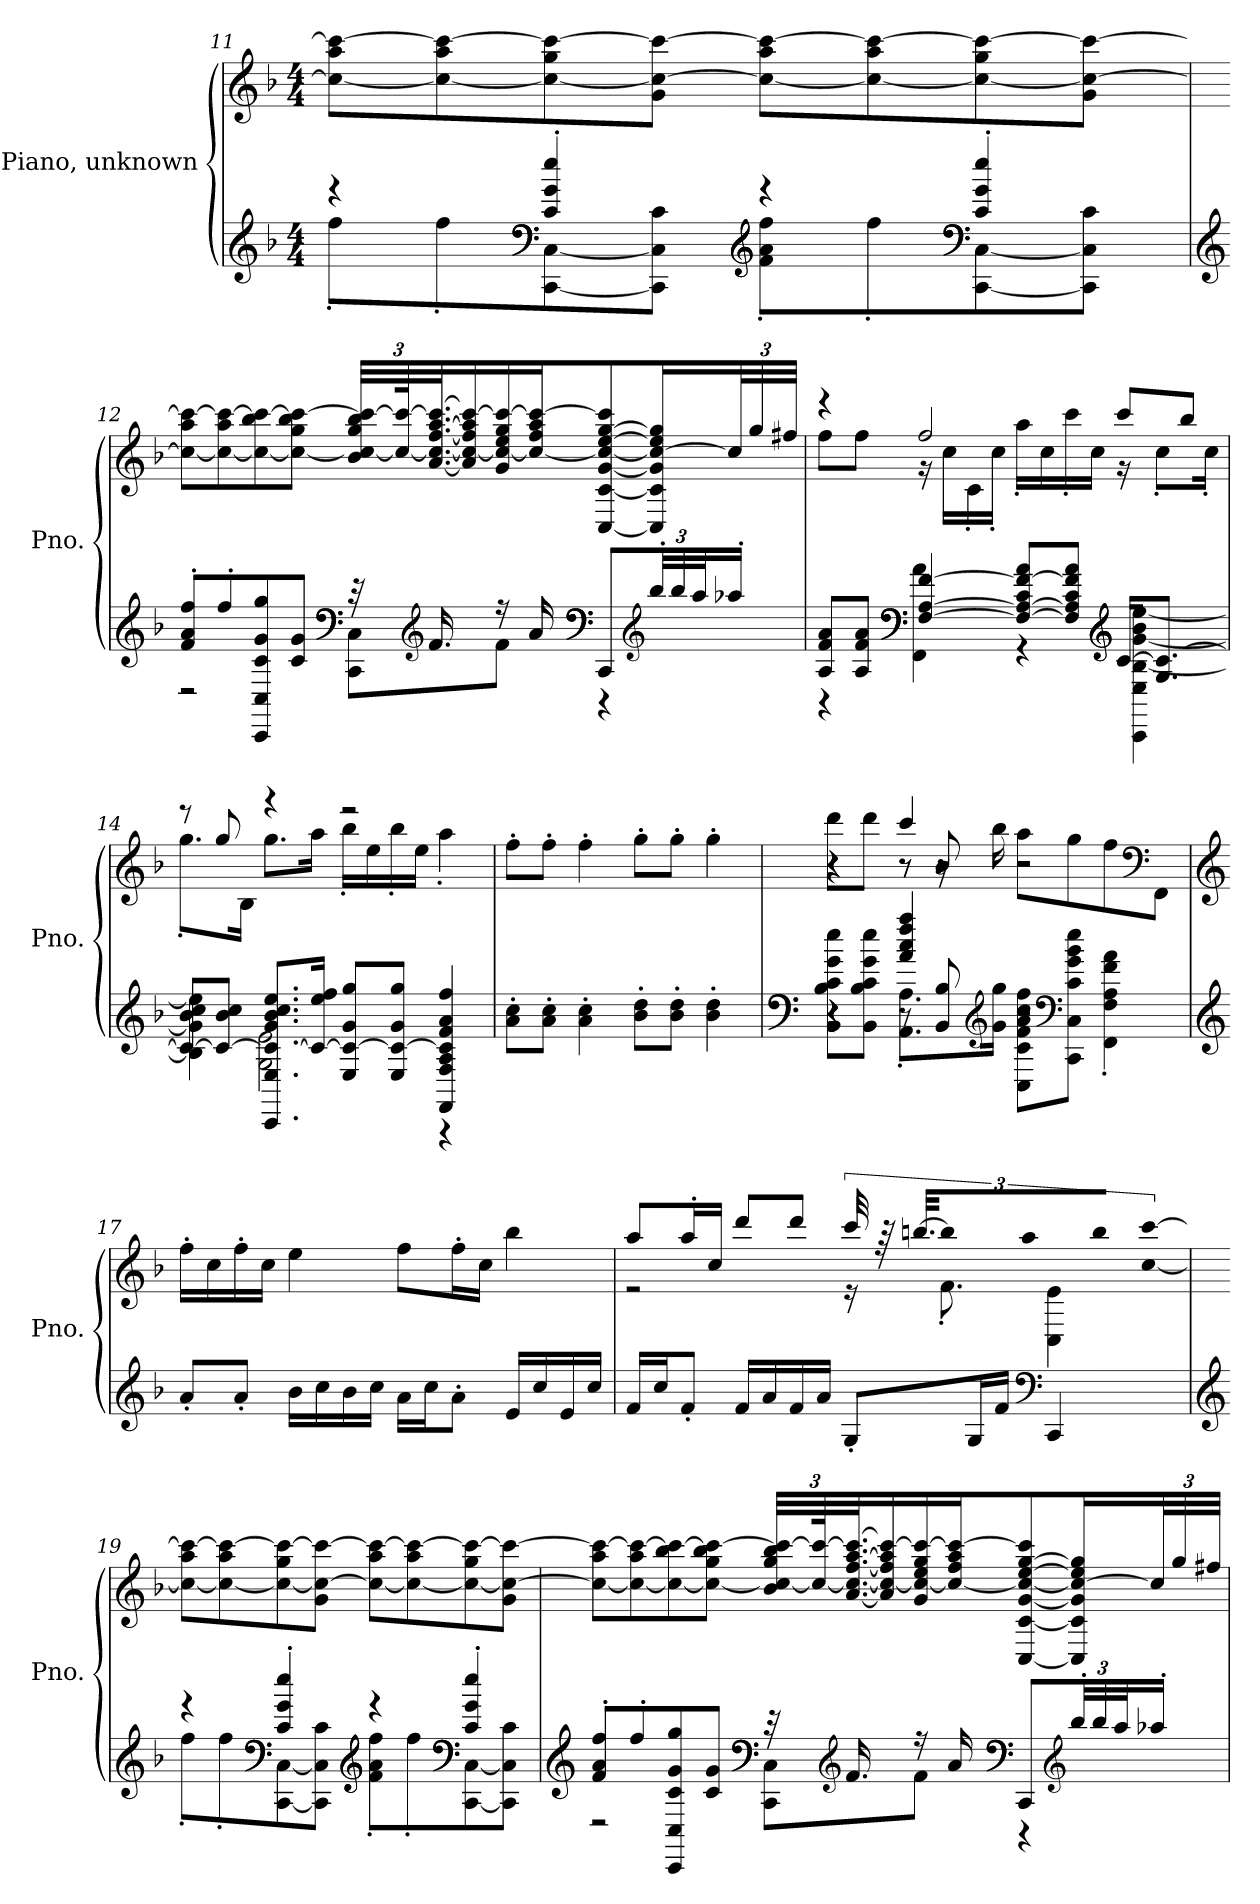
**kern	**kern
*part1	*part1
*staff2	*staff1
*I"Piano, unknown	*
*I'Pno.	*
*clefG2	*clefG2
*k[b-]	*k[b-]
*M4/4	*M4/4
=11	=11
*^	*
4r	8ff'\L	8cc\_ 8aa\ 8ccc\_L
.	8ff'\	8cc\_ 8aa\ 8ccc\_
*clefF4	*	*
4c/' 4g/' 4ee/'	[8CC\ [8C\	8cc\_ 8gg\ 8ccc\_
.	8CC\] 8C\] 8c\J	8g\ 8cc\_ 8ccc\_J
*clefG2	*	*
4r	8f\' 8a\' 8ff\'L	8cc\_ 8aa\ 8ccc\_L
.	8ff'\	8cc\_ 8aa\ 8ccc\_
*clefF4	*	*
4c/' 4g/' 4ee/'	[8CC\ [8C\	8cc\_ 8gg\ 8ccc\_
.	8CC\] 8C\] 8c\J	8g\ 8cc\_ 8ccc\_J
!!LO:LB:g=z
=12	=12	=12
*clefG2	*	*
8f/' 8a/' 8ff/'L	2r	8cc\_ 8aa\ 8ccc\_L
8ff'/	.	8cc\_ 8aa\ 8ccc\_
8CC/ 8C/ 8c/ 8g/ 8gg/	.	8cc\_ 8bb-\ 8ccc\_
8c/ 8g/J	.	8cc\_ 8gg\ 8bb-\ 8ccc\_J
*clefF4	*	*
*	*	*Xbrackettup
32r	8CC\ 8C\L	48b-/ 48cc/_ 48gg/ 48bb-/ 48ccc/_LLL
.	.	96cc/_ 96ccc/_K
*clefG2	*	*
16.f/	.	[48.a/ 48.cc/_ [48.ff/ [48.aa/ 48.ccc/_J
.	.	16a/] 16cc/_ 16ff/] 16aa/] 16ccc/_
16r	8f\J	16g/ 16cc/_ 16ee/ 16gg/ 16ccc/_
16a/	.	16cc/_ 16ff/ 16aa/ 16ccc/_J
*clefF4	*	*
8CC/L	4r	[8C/ [8c/ [8g/ 8cc/_ [8ee/ [8gg/ 8ccc/]
*clefG2	*	*
*Xbrackettup	*	*
48bb-'/LL	.	16C/] 16c/] 16g/] 16cc/_ 16ee/] 16gg/]L
48bb-/	.	.
48aa/J	.	.
16aa-X'/JJ	.	48cc/L]
.	.	48gg/
.	.	48ff#X/JJJ
!!LO:LB:g=z
=13	=13	=13
*	*	*^
8A/ 8f/ 8a/L	4r	4r	8ff\L
8A/ 8f/ 8a/J	.	.	8ff\J
*clefF4	*	*	*
[4F/ [4A/ [4f/	4FF\ 4a\	2ff/	16r
.	.	.	16cc\LL
.	.	.	16c'\
.	.	.	16cc'\JJ
8F/_ 8A/_ 8c/ 8f/_ 8a/L	4r	.	16aa'\LL
.	.	.	16cc\
8F/] 8A/] 8c/ 8f/] 8a/J	.	.	16ccc'\
.	.	.	16cc\JJ
*clefG2	*	*	*
[16c/KL	4CC\ 4E\ [4B-\ [4g\ 4b-\ [4ee\	8ccc/L	16r
8.G/ 8.c/_J	.	.	8cc'\L
.	.	8bb-/J	.
.	.	.	16cc'\Jk
=14	=14	=14	=14
8c/_ 8b-/ 8cc/L	4B-\] 4g\] 4ee\]	8r	8.gg'\L
8c/_ 8b-/ 8cc/J	.	8gg/	.
.	.	.	16B-\Jk
8.CC/ 8.E/ 8.c/_ 8.g/ 8.b-/ 8.cc/ 8.ee/L	2G\ 2e\	4r	8.gg\L
16c/_ 16ee/ 16ff/Jk	.	.	16aa\Jk
8E/ 8c/_ 8g/ 8gg/L	.	2r	16bb-'\LL
.	.	.	16ee\
8E/ 8c/_ 8g/ 8gg/J	.	.	16bb-'\
.	.	.	16ee\JJ
4FF/ 4F/ 4A/ 4c/] 4f/ 4a/ 4ff/	4r	.	4aa'\
*v	*v	*	*
*	*v	*v
=15	=15
8a\' 8cc\'L	8ff'\L
8a\' 8cc\'J	8ff'\J
4a\' 4cc\'	4ff'\
8b-\' 8dd\'L	8gg'\L
8b-\' 8dd\'J	8gg'\J
4b-\' 4dd\'	4gg'\
!!LO:PB:g=z
=16	=16
*clefF4	*
*^	*^
*	*^	*	*^
4r	8BB-\ 8B-\ 8c\ 8g\ 8ee\L	4r	4r	8ddd\L	4r
.	8BB-\ 8B-\ 8c\ 8g\ 8ee\J	.	.	8ddd\J	.
4a/ 4cc/ 4ff/ 4aa/	8.AA\' 8.A\'L	8r	4ccc/	8r	8r
.	.	8BB-/ 8B-/	.	16r	8b-/
*clefG2	*	*	*	*	*
.	16g\ 16gg\Jk	.	.	16bb-\	.
2r	8C\ 8c\ 8f\ 8a\ 8cc\ 8ff\L	2r	2r	8aa\L	2r
*clefF4	*	*	*	*	*
.	8CC\ 8C\ 8c\ 8g\ 8b-\ 8ee\J	.	.	8gg\	.
.	4FF\' 4F\' 4A\' 4f\' 4a\'	.	.	8ff\	.
*	*	*	*clefF4	*	*
.	.	.	.	8FF\J	.
*v	*v	*v	*	*	*
*	*v	*v	*v
=17	=17
*clefG2	*clefG2
8a'/L	16ff'\LL
.	16cc\
8a'/J	16ff'\
.	16cc\JJ
16b-\LL	4ee\
16cc\	.
16b-\	.
16cc\JJ	.
16a\LL	8ff\L
16cc\J	.
8a'\J	16ff'\L
.	16cc\JJ
16e/LL	4bb-\
16cc/	.
16e/	.
16cc/JJ	.
!!LO:LB:g=z
=18	=18
*	*^
16f/LL	8aa/L	2r
16cc/J	.	.
8f'/J	16aa'/L	.
.	16cc/JJ	.
16f/LL	8ddd/L	.
16a/	.	.
16f/	8ddd/J	.
16a/JJ	.	.
*	*brackettup	*
8G'/L	48ccc/	16r
.	96r	.
.	[48.bbn/KLL	.
.	16bb/]	8.f'\
16G/L	16aa/	.
16f/JJ	16bb/JJ	.
*clefF4	*	*
4CC/	[4cc/ [4ccc/	4C\ 4e\
*	*v	*v
=19	=19
*clefG2	*
*^	*
4r	8ff'\L	8cc\_ 8aa\ 8ccc\_L
.	8ff'\	8cc\_ 8aa\ 8ccc\_
*clefF4	*	*
4c/' 4g/' 4ee/'	[8CC\ [8C\	8cc\_ 8gg\ 8ccc\_
.	8CC\] 8C\] 8c\J	8g\ 8cc\_ 8ccc\_J
*clefG2	*	*
4r	8f\' 8a\' 8ff\'L	8cc\_ 8aa\ 8ccc\_L
.	8ff'\	8cc\_ 8aa\ 8ccc\_
*clefF4	*	*
4c/' 4g/' 4ee/'	[8CC\ [8C\	8cc\_ 8gg\ 8ccc\_
.	8CC\] 8C\] 8c\J	8g\ 8cc\_ 8ccc\_J
!!LO:LB:g=z
=20	=20	=20
*clefG2	*	*
8f/' 8a/' 8ff/'L	2r	8cc\_ 8aa\ 8ccc\_L
8ff'/	.	8cc\_ 8aa\ 8ccc\_
8CC/ 8C/ 8c/ 8g/ 8gg/	.	8cc\_ 8bb-\ 8ccc\_
8c/ 8g/J	.	8cc\_ 8gg\ 8bb-\ 8ccc\_J
*clefF4	*	*
*	*	*Xbrackettup
32r	8CC\ 8C\L	48b-/ 48cc/_ 48gg/ 48bb-/ 48ccc/_LLL
.	.	96cc/_ 96ccc/_K
*clefG2	*	*
16.f/	.	[48.a/ 48.cc/_ [48.ff/ [48.aa/ 48.ccc/_J
.	.	16a/] 16cc/_ 16ff/] 16aa/] 16ccc/_
16r	8f\J	16g/ 16cc/_ 16ee/ 16gg/ 16ccc/_
16a/	.	16cc/_ 16ff/ 16aa/ 16ccc/_J
*clefF4	*	*
8CC/L	4r	[8C/ [8c/ [8g/ 8cc/_ [8ee/ [8gg/ 8ccc/]
*clefG2	*	*
48bb-'/LL	.	16C/] 16c/] 16g/] 16cc/_ 16ee/] 16gg/]L
48bb-/	.	.
48aa/J	.	.
16aa-X'/JJ	.	48cc/L]
.	.	48gg/
.	.	48ff#X/JJJ
*v	*v	*
=	=
*-	*-
